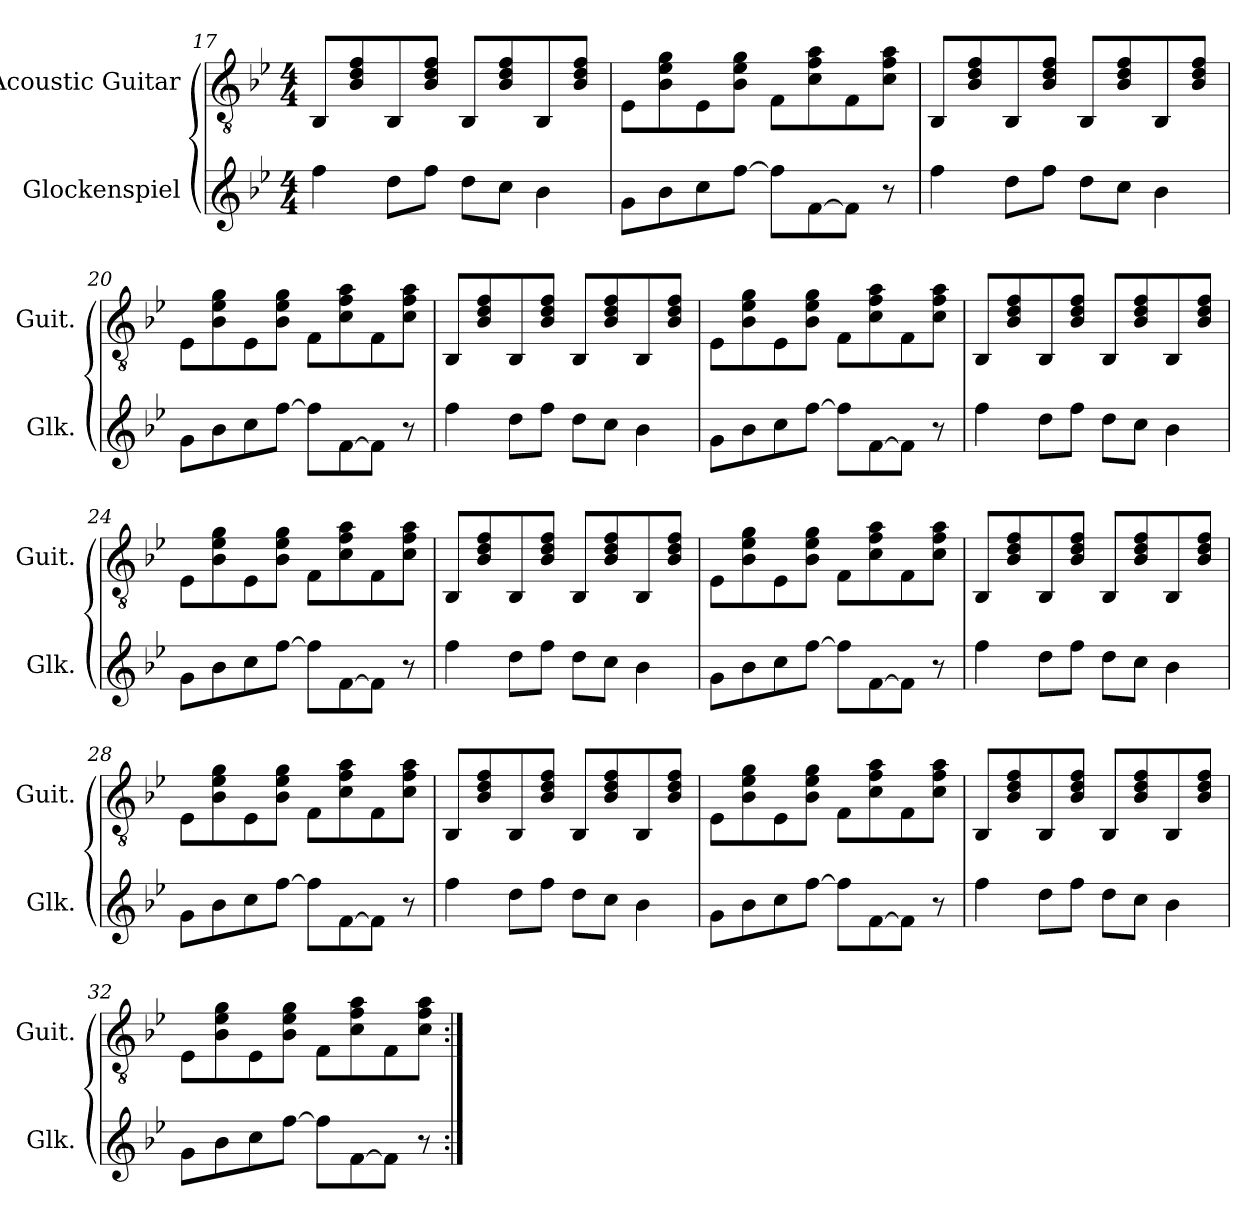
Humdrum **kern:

**kern	**kern
*part2	*part1
*staff2	*staff1
*I"Glockenspiel	*I"Acoustic Guitar
*I'Glk.	*I'Guit.
*clefG2	*clefGv2
*ITrd-14c-24	*
*k[b-e-]	*k[b-e-]
*M4/4	*M4/4
=17	=17
4ffff\	8BB-/L
.	8B-/ 8d/ 8f/
8dddd\L	8BB-/
8ffff\J	8B-/ 8d/ 8f/J
8dddd\L	8BB-/L
8cccc\J	8B-/ 8d/ 8f/
4bbb-\	8BB-/
.	8B-/ 8d/ 8f/J
=18	=18
8ggg\L	8E-\L
8bbb-\	8B-\ 8e-\ 8g\
8cccc\	8E-\
[8ffff\J	8B-\ 8e-\ 8g\J
8ffff\L]	8F\L
[8fff\	8c\ 8f\ 8a\
8fff\J]	8F\
8r	8c\ 8f\ 8a\J
=19	=19
4ffff\	8BB-/L
.	8B-/ 8d/ 8f/
8dddd\L	8BB-/
8ffff\J	8B-/ 8d/ 8f/J
8dddd\L	8BB-/L
8cccc\J	8B-/ 8d/ 8f/
4bbb-\	8BB-/
.	8B-/ 8d/ 8f/J
!!LO:LB:g=z
=20	=20
8ggg\L	8E-\L
8bbb-\	8B-\ 8e-\ 8g\
8cccc\	8E-\
[8ffff\J	8B-\ 8e-\ 8g\J
8ffff\L]	8F\L
[8fff\	8c\ 8f\ 8a\
8fff\J]	8F\
8r	8c\ 8f\ 8a\J
=21	=21
4ffff\	8BB-/L
.	8B-/ 8d/ 8f/
8dddd\L	8BB-/
8ffff\J	8B-/ 8d/ 8f/J
8dddd\L	8BB-/L
8cccc\J	8B-/ 8d/ 8f/
4bbb-\	8BB-/
.	8B-/ 8d/ 8f/J
=22	=22
8ggg\L	8E-\L
8bbb-\	8B-\ 8e-\ 8g\
8cccc\	8E-\
[8ffff\J	8B-\ 8e-\ 8g\J
8ffff\L]	8F\L
[8fff\	8c\ 8f\ 8a\
8fff\J]	8F\
8r	8c\ 8f\ 8a\J
=23	=23
4ffff\	8BB-/L
.	8B-/ 8d/ 8f/
8dddd\L	8BB-/
8ffff\J	8B-/ 8d/ 8f/J
8dddd\L	8BB-/L
8cccc\J	8B-/ 8d/ 8f/
4bbb-\	8BB-/
.	8B-/ 8d/ 8f/J
=24	=24
8ggg\L	8E-\L
8bbb-\	8B-\ 8e-\ 8g\
8cccc\	8E-\
[8ffff\J	8B-\ 8e-\ 8g\J
8ffff\L]	8F\L
[8fff\	8c\ 8f\ 8a\
8fff\J]	8F\
8r	8c\ 8f\ 8a\J
!!LO:PB:g=z
=25	=25
4ffff\	8BB-/L
.	8B-/ 8d/ 8f/
8dddd\L	8BB-/
8ffff\J	8B-/ 8d/ 8f/J
8dddd\L	8BB-/L
8cccc\J	8B-/ 8d/ 8f/
4bbb-\	8BB-/
.	8B-/ 8d/ 8f/J
=26	=26
8ggg\L	8E-\L
8bbb-\	8B-\ 8e-\ 8g\
8cccc\	8E-\
[8ffff\J	8B-\ 8e-\ 8g\J
8ffff\L]	8F\L
[8fff\	8c\ 8f\ 8a\
8fff\J]	8F\
8r	8c\ 8f\ 8a\J
=27	=27
4ffff\	8BB-/L
.	8B-/ 8d/ 8f/
8dddd\L	8BB-/
8ffff\J	8B-/ 8d/ 8f/J
8dddd\L	8BB-/L
8cccc\J	8B-/ 8d/ 8f/
4bbb-\	8BB-/
.	8B-/ 8d/ 8f/J
=28	=28
8ggg\L	8E-\L
8bbb-\	8B-\ 8e-\ 8g\
8cccc\	8E-\
[8ffff\J	8B-\ 8e-\ 8g\J
8ffff\L]	8F\L
[8fff\	8c\ 8f\ 8a\
8fff\J]	8F\
8r	8c\ 8f\ 8a\J
=29	=29
4ffff\	8BB-/L
.	8B-/ 8d/ 8f/
8dddd\L	8BB-/
8ffff\J	8B-/ 8d/ 8f/J
8dddd\L	8BB-/L
8cccc\J	8B-/ 8d/ 8f/
4bbb-\	8BB-/
.	8B-/ 8d/ 8f/J
!!LO:LB:g=z
=30	=30
8ggg\L	8E-\L
8bbb-\	8B-\ 8e-\ 8g\
8cccc\	8E-\
[8ffff\J	8B-\ 8e-\ 8g\J
8ffff\L]	8F\L
[8fff\	8c\ 8f\ 8a\
8fff\J]	8F\
8r	8c\ 8f\ 8a\J
=31	=31
4ffff\	8BB-/L
.	8B-/ 8d/ 8f/
8dddd\L	8BB-/
8ffff\J	8B-/ 8d/ 8f/J
8dddd\L	8BB-/L
8cccc\J	8B-/ 8d/ 8f/
4bbb-\	8BB-/
.	8B-/ 8d/ 8f/J
=32	=32
8ggg\L	8E-\L
8bbb-\	8B-\ 8e-\ 8g\
8cccc\	8E-\
[8ffff\J	8B-\ 8e-\ 8g\J
8ffff\L]	8F\L
[8fff\	8c\ 8f\ 8a\
8fff\J]	8F\
8r	8c\ 8f\ 8a\J
=:|!	=:|!
*-	*-
